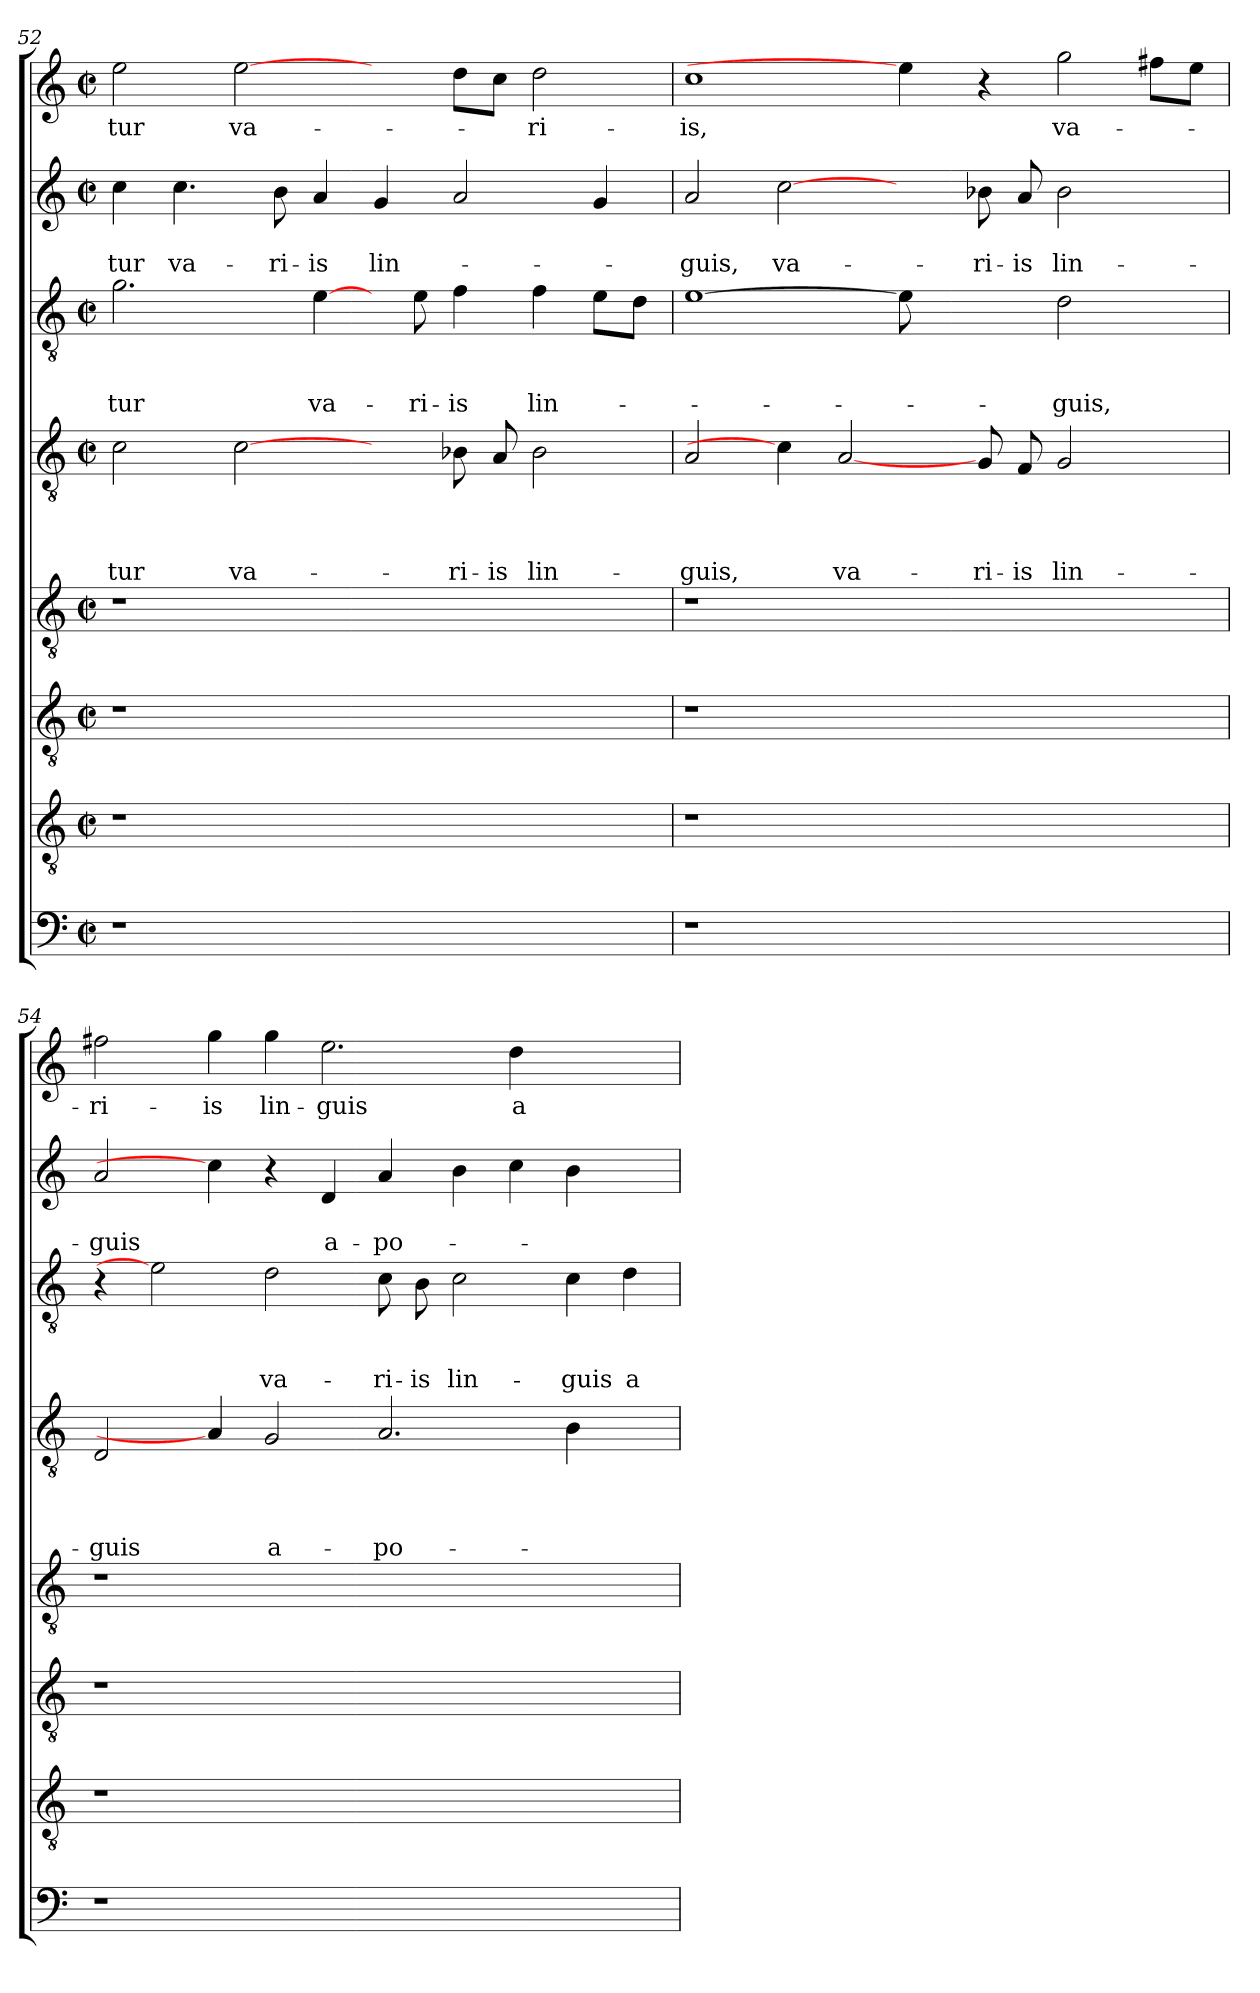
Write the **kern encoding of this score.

**kern	**kern	**kern	**kern	**kern	**text	**text	**text	**text	**kern	**text	**text	**text	**kern	**text	**text	**kern	**text
*part8	*part7	*part6	*part5	*part4	*part4	*part4	*part4	*part4	*part3	*part3	*part3	*part3	*part2	*part2	*part2	*part1	*part1
*staff8	*staff7	*staff6	*staff5	*staff4	*staff4	*staff4	*staff4	*staff4	*staff3	*staff3	*staff3	*staff3	*staff2	*staff2	*staff2	*staff1	*staff1
*clefF4	*clefGv2	*clefGv2	*clefGv2	*clefGv2	*	*	*	*	*clefGv2	*	*	*	*clefG2	*	*	*clefG2	*
*k[]	*k[]	*k[]	*k[]	*k[]	*	*	*	*	*k[]	*	*	*	*k[]	*	*	*k[]	*
*C:	*C:	*C:	*C:	*C:	*	*	*	*	*C:	*	*	*	*C:	*	*	*C:	*
*M2/2	*M2/2	*M2/2	*M2/2	*M2/2	*	*	*	*	*M2/2	*	*	*	*M2/2	*	*	*M2/2	*
*met(c|)	*met(c|)	*met(c|)	*met(c|)	*met(c|)	*	*	*	*	*met(c|)	*	*	*	*met(c|)	*	*	*met(c|)	*
=52	=52	=52	=52	=52	=52	=52	=52	=52	=52	=52	=52	=52	=52	=52	=52	=52	=52
!	!	!	!	!	!	!	!	!LO:LY:b	!	!	!	!LO:LY:b	!	!	!LO:LY:b	!	!LO:LY:b
1r	1r	1r	1r	2c\	.	.	.	-tur	2.g\	.	.	-tur	4cc\	.	-tur	2ee\	-tur
!	!	!	!	!	!	!	!	!	!	!	!	!	!	!	!LO:LY:b	!	!
.	.	.	.	.	.	.	.	.	.	.	.	.	4.cc\	.	va-	.	.
!	!	!	!	!	!	!	!	!LO:LY:b	!	!	!	!	!	!	!	!	!LO:LY:b
.	.	.	.	[2c\	.	.	.	va-	.	.	.	.	.	.	.	[2ee\	va-
!	!	!	!	!	!	!	!	!	!	!	!	!	!	!	!LO:LY:b	!	!
.	.	.	.	.	.	.	.	.	.	.	.	.	8b\	.	-ri-	.	.
!	!	!	!	!	!	!	!	!	!	!	!	!LO:LY:b	!	!	!LO:LY:b	!	!
.	.	.	.	.	.	.	.	.	[4e\	.	.	va-	4a/	.	-is	.	.
!	!	!	!	!	!	!	!	!	!	!	!	!	!	!	!LO:LY:b	!	!
1ryy	1ryy	1ryy	1ryy	4ryy	.	.	.	.	8ryy	.	.	.	4g/	.	lin-	4ryy	.
!	!	!	!	!	!	!	!	!	!	!	!	!LO:LY:b	!	!	!	!	!
.	.	.	.	.	.	.	.	.	8e\	.	.	-ri-	.	.	.	.	.
!	!	!	!	!	!	!	!	!LO:LY:b	!	!	!	!LO:LY:b	!	!	!	!	!
.	.	.	.	8B-X\	.	.	.	-ri-	4f\	.	.	-is	2a/	.	.	8dd\L	.
!	!	!	!	!	!	!	!	!LO:LY:b	!	!	!	!	!	!	!	!	!
.	.	.	.	8A/	.	.	.	-is	.	.	.	.	.	.	.	8cc\J	.
!	!	!	!	!	!	!	!	!LO:LY:b	!	!	!	!LO:LY:b	!	!	!	!	!LO:LY:b
.	.	.	.	2B-\	.	.	.	lin-	4f\	.	.	lin-	.	.	.	2dd\	-ri-
.	.	.	.	.	.	.	.	.	8e\L	.	.	.	4g/	.	.	.	.
.	.	.	.	.	.	.	.	.	8d\J	.	.	.	.	.	.	.	.
=53	=53	=53	=53	=53	=53	=53	=53	=53	=53	=53	=53	=53	=53	=53	=53	=53	=53
!	!	!	!	!	!	!	!	!LO:LY:b	!	!	!	!	!	!	!LO:LY:b	!	!LO:LY:b
1r	1r	1r	1r	2A/	.	.	.	-guis,	[1e	.	.	.	2a/	.	-guis,	1cc	-is,
!	!	!	!	!	!	!	!	!	!	!	!	!	!	!	!LO:LY:b	!	!
.	.	.	.	4c\]	.	.	.	.	.	.	.	.	[2cc\	.	va-	.	.
!	!	!	!	!	!	!	!	!LO:LY:b	!	!	!	!	!	!	!	!	!
.	.	.	.	[2A/	.	.	.	va-	.	.	.	.	.	.	.	.	.
1ryy	1ryy	1ryy	1ryy	.	.	.	.	.	8e\]	.	.	.	4ryy	.	.	4ee\]	.
.	.	.	.	.	.	.	.	.	4.ryy	.	.	.	.	.	.	.	.
!	!	!	!	!	!	!	!	!LO:LY:b	!	!	!	!	!	!	!LO:LY:b	!	!
.	.	.	.	8G/	.	.	.	-ri-	.	.	.	.	8b-X\	.	-ri-	4r	.
!	!	!	!	!	!	!	!	!LO:LY:b	!	!	!	!	!	!	!LO:LY:b	!	!
.	.	.	.	8F/	.	.	.	-is	.	.	.	.	8a/	.	-is	.	.
!	!	!	!	!	!	!	!	!LO:LY:b	!	!	!	!LO:LY:b	!	!	!LO:LY:b	!	!LO:LY:b
.	.	.	.	2G/	.	.	.	lin-	2d\	.	.	-guis,	2b-\	.	lin-	2gg\	va-
4ryy	4ryy	4ryy	4ryy	4ryy	.	.	.	.	4ryy	.	.	.	4ryy	.	.	8ff#\L	.
.	.	.	.	.	.	.	.	.	.	.	.	.	.	.	.	8ee\J	.
=54	=54	=54	=54	=54	=54	=54	=54	=54	=54	=54	=54	=54	=54	=54	=54	=54	=54
!	!	!	!	!	!	!	!	!LO:LY:b	!	!	!	!	!	!	!LO:LY:b	!	!LO:LY:b
1r	1r	1r	1r	2D/	.	.	.	-guis	4r	.	.	.	2a/	.	-guis	2ff#X\	-ri-
.	.	.	.	.	.	.	.	.	2e]	.	.	.	.	.	.	.	.
!	!	!	!	!	!	!	!	!	!	!	!	!	!	!	!	!	!LO:LY:b
.	.	.	.	4A/]	.	.	.	.	.	.	.	.	4cc\]	.	.	4gg\	-is
!	!	!	!	!	!	!	!	!LO:LY:b	!	!	!	!LO:LY:b	!	!	!	!	!LO:LY:b
.	.	.	.	2G/	.	.	.	a-	2d\	.	.	va-	4r	.	.	4gg\	lin-
!	!	!	!	!	!	!	!	!	!	!	!	!	!	!	!LO:LY:b	!	!LO:LY:b
1.ryy	1.ryy	1.ryy	1.ryy	.	.	.	.	.	.	.	.	.	4d/	.	a-	2.ee\	-guis
!	!	!	!	!	!	!	!	!LO:LY:b	!	!	!	!LO:LY:b	!	!	!LO:LY:b	!	!
.	.	.	.	2.A/	.	.	.	-po-	8c\	.	.	-ri-	4a/	.	-po-	.	.
!	!	!	!	!	!	!	!	!	!	!	!	!LO:LY:b	!	!	!	!	!
.	.	.	.	.	.	.	.	.	8B\	.	.	-is	.	.	.	.	.
!	!	!	!	!	!	!	!	!	!	!	!	!LO:LY:b	!	!	!	!	!
.	.	.	.	.	.	.	.	.	2c\	.	.	lin-	4b\	.	.	.	.
!	!	!	!	!	!	!	!	!	!	!	!	!	!	!	!	!	!LO:LY:b
.	.	.	.	.	.	.	.	.	.	.	.	.	4cc\	.	.	4dd\	a-
!	!	!	!	!	!	!	!	!	!	!	!	!LO:LY:b	!	!	!	!	!
.	.	.	.	4B\	.	.	.	.	4c\	.	.	-guis	4b\	.	.	2ryy	.
!	!	!	!	!	!	!	!	!	!	!	!	!LO:LY:b	!	!	!	!	!
.	.	.	.	4ryy	.	.	.	.	4d\	.	.	a-	4ryy	.	.	.	.
=	=	=	=	=	=	=	=	=	=	=	=	=	=	=	=	=	=
*-	*-	*-	*-	*-	*-	*-	*-	*-	*-	*-	*-	*-	*-	*-	*-	*-	*-
